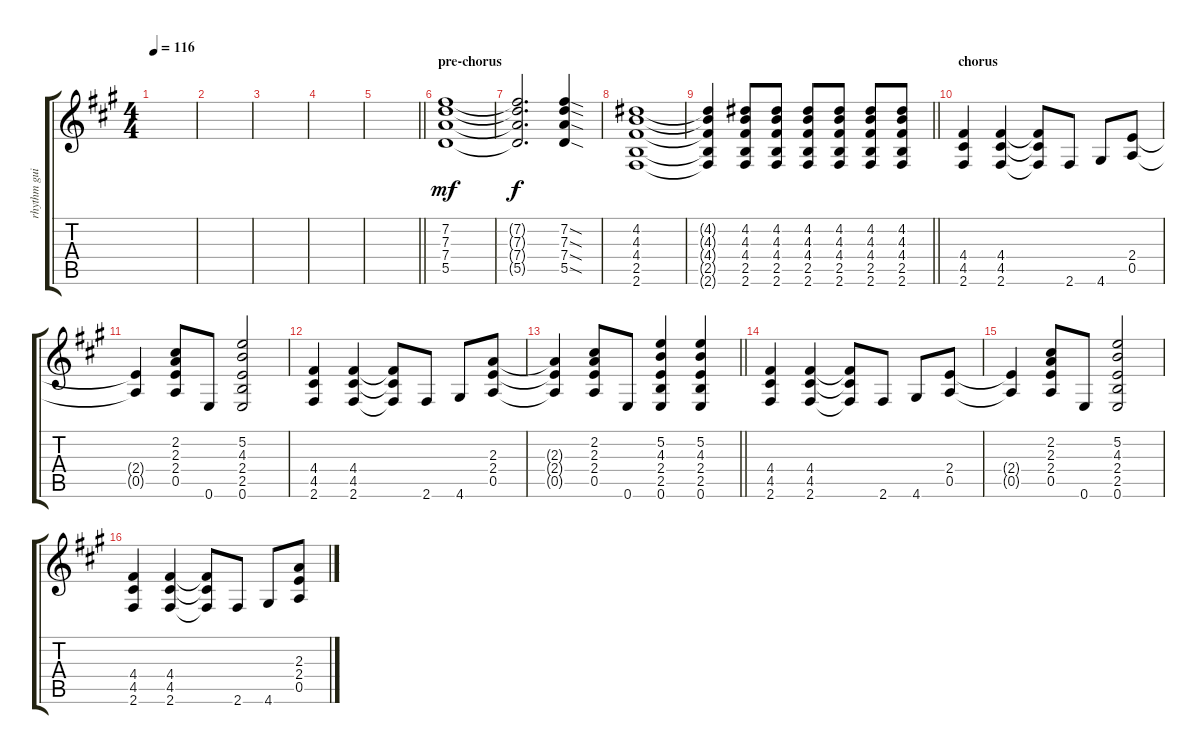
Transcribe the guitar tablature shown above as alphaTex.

\track ("rhythm guitar" "rhythm gui") {instrument distortionguitar}
\staff {score tabs}
\tuning (E4 B3 G3 D3 A2 E2) {hide}
\ts (4 4)
\tempo 116
\clef g2
\ks a
|
|
|
|
\barLineRight lightlight
|
\section ("" "pre-chorus")
(7.2 7.3 7.4 5.5).1{dy mf instrument distortionguitar} |
(7.2{t} 7.3{t} 7.4{t} 5.5{t}).2{d dy f} (7.2{sod} 7.3{sod} 7.4{sod} 5.5{sod}).4 |
(4.2 4.3 4.4 2.5 2.6).1 |
\barLineRight lightlight
(4.2{t} 4.3{t} 4.4{t} 2.5{t} 2.6{t}).4 (4.2 4.3 4.4 2.5 2.6).8 (4.2 4.3 4.4 2.5 2.6).8 (4.2 4.3 4.4 2.5 2.6).8 (4.2 4.3 4.4 2.5 2.6).8 (4.2 4.3 4.4 2.5 2.6).8 (4.2 4.3 4.4 2.5 2.6).8 |
\section ("" "chorus")
(4.4 4.5 2.6).4 (4.4 4.5 2.6).4 (4.4{t} 4.5{t} 2.6{t}).8 2.6.8 4.6.8 (2.4 0.5).8 |
(2.4{t} 0.5{t}).4 (2.2 2.3 2.4 0.5).8 0.6.8 (5.2 4.3 2.4 2.5 0.6).2 |
(4.4 4.5 2.6).4 (4.4 4.5 2.6).4 (4.4{t} 4.5{t} 2.6{t}).8 2.6.8 4.6.8 (2.3 2.4 0.5).8 |
\barLineRight lightlight
(2.3{t} 2.4{t} 0.5{t}).4 (2.2 2.3 2.4 0.5).8 0.6.8 (5.2 4.3 2.4 2.5 0.6).4 (5.2 4.3 2.4 2.5 0.6).4 |
(4.4 4.5 2.6).4 (4.4 4.5 2.6).4 (4.4{t} 4.5{t} 2.6{t}).8 2.6.8 4.6.8 (2.4 0.5).8 |
(2.4{t} 0.5{t}).4 (2.2 2.3 2.4 0.5).8 0.6.8 (5.2 4.3 2.4 2.5 0.6).2 |
(4.4 4.5 2.6).4 (4.4 4.5 2.6).4 (4.4{t} 4.5{t} 2.6{t}).8 2.6.8 4.6.8 (2.3 2.4 0.5).8
